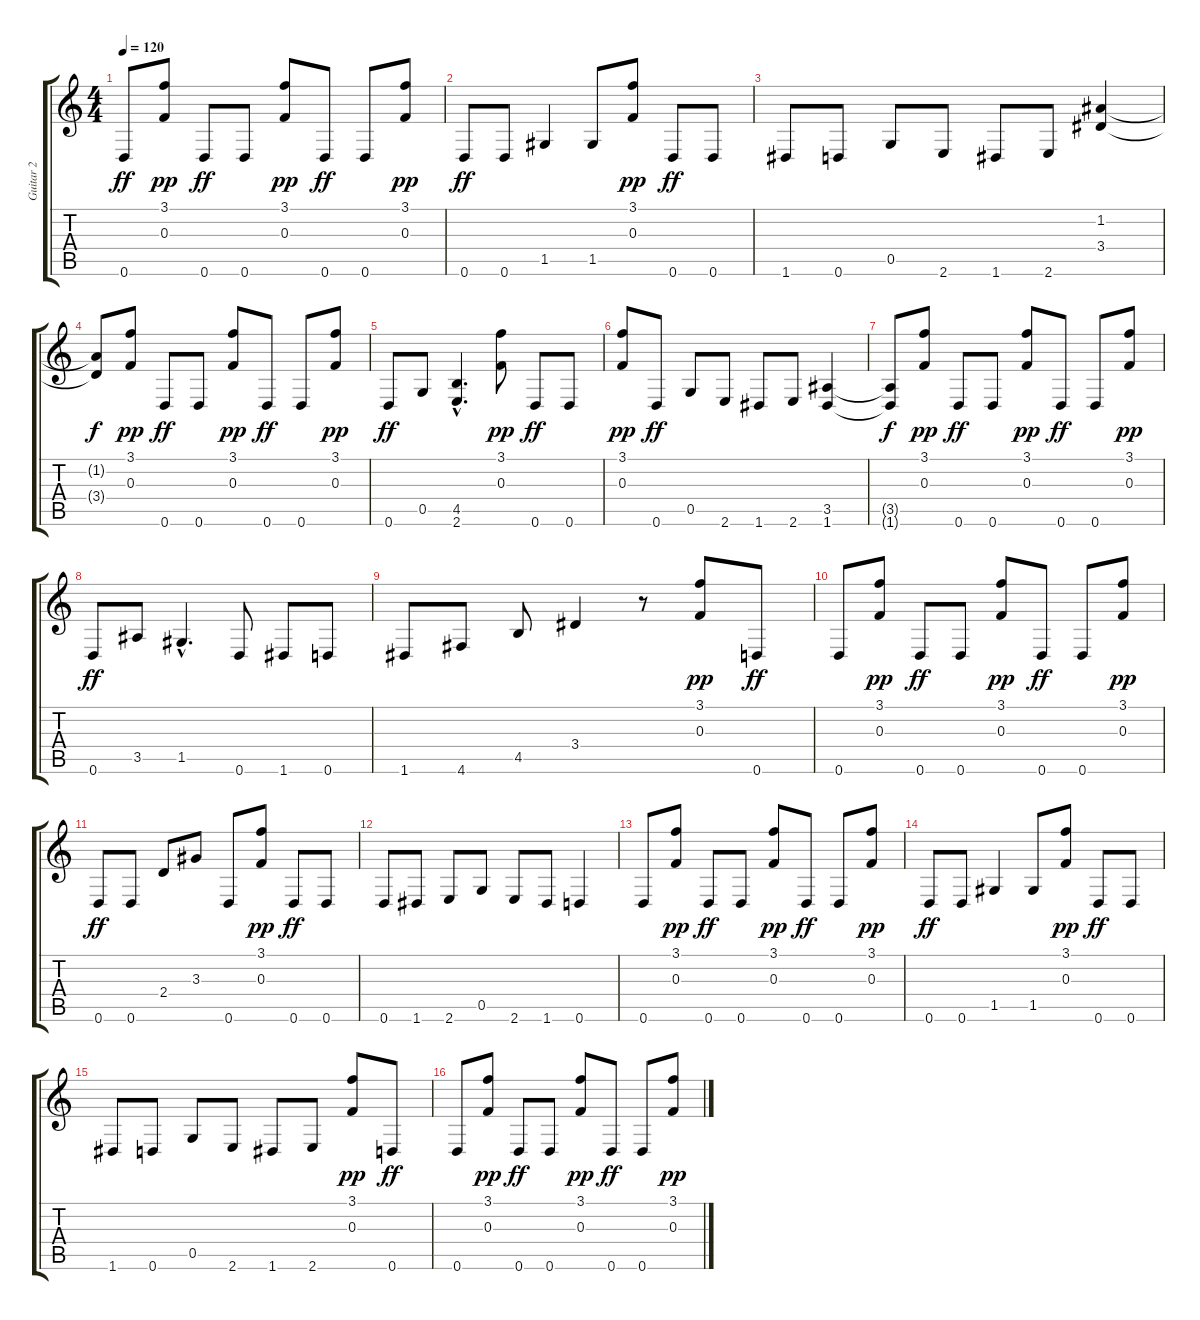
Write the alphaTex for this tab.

\track ("Guitar 2" "Guitar 2") {instrument acousticguitarnylon}
\staff {score tabs}
\tuning (D4 A3 F3 C3 G2 D2) {hide}
\ts (4 4)
\tempo 120
\clef g2
\ks c
0.6.8{dy ff} (3.1 0.3).8{dy pp} 0.6.8{dy ff} 0.6.8 (3.1 0.3).8{dy pp} 0.6.8{dy ff} 0.6.8 (3.1 0.3).8{dy pp} |
0.6.8{dy ff} 0.6.8 1.5.4 1.5.8 (3.1 0.3).8{dy pp} 0.6.8{dy ff} 0.6.8 |
1.6.8 0.6.8 0.5.8 2.6.8 1.6.8 2.6.8 (1.2 3.4).4 |
(1.2{t} 3.4{t}).8{dy f} (3.1 0.3).8{dy pp} 0.6.8{dy ff} 0.6.8 (3.1 0.3).8{dy pp} 0.6.8{dy ff} 0.6.8 (3.1 0.3).8{dy pp} |
0.6.8{dy ff} 0.5.8 (4.5{hac} 2.6{hac}).4{d} (3.1 0.3).8{dy pp} 0.6.8{dy ff} 0.6.8 |
(3.1 0.3).8{dy pp} 0.6.8{dy ff} 0.5.8 2.6.8 1.6.8 2.6.8 (3.5 1.6).4 |
(3.5{t} 1.6{t}).8{dy f} (3.1 0.3).8{dy pp} 0.6.8{dy ff} 0.6.8 (3.1 0.3).8{dy pp} 0.6.8{dy ff} 0.6.8 (3.1 0.3).8{dy pp} |
0.6.8{dy ff} 3.5.8 1.5{hac}.4{d} 0.6.8 1.6.8 0.6.8 |
1.6.8 4.6.8 4.5.8 3.4.4 r.8 (3.1 0.3).8{dy pp} 0.6.8{dy ff} |
0.6.8 (3.1 0.3).8{dy pp} 0.6.8{dy ff} 0.6.8 (3.1 0.3).8{dy pp} 0.6.8{dy ff} 0.6.8 (3.1 0.3).8{dy pp} |
0.6.8{dy ff} 0.6.8 2.4.8 3.3.8 0.6.8 (3.1 0.3).8{dy pp} 0.6.8{dy ff} 0.6.8 |
0.6.8 1.6.8 2.6.8 0.5.8 2.6.8 1.6.8 0.6.4 |
0.6.8 (3.1 0.3).8{dy pp} 0.6.8{dy ff} 0.6.8 (3.1 0.3).8{dy pp} 0.6.8{dy ff} 0.6.8 (3.1 0.3).8{dy pp} |
0.6.8{dy ff} 0.6.8 1.5.4 1.5.8 (3.1 0.3).8{dy pp} 0.6.8{dy ff} 0.6.8 |
1.6.8 0.6.8 0.5.8 2.6.8 1.6.8 2.6.8 (3.1 0.3).8{dy pp} 0.6.8{dy ff} |
0.6.8 (3.1 0.3).8{dy pp} 0.6.8{dy ff} 0.6.8 (3.1 0.3).8{dy pp} 0.6.8{dy ff} 0.6.8 (3.1 0.3).8{dy pp}
